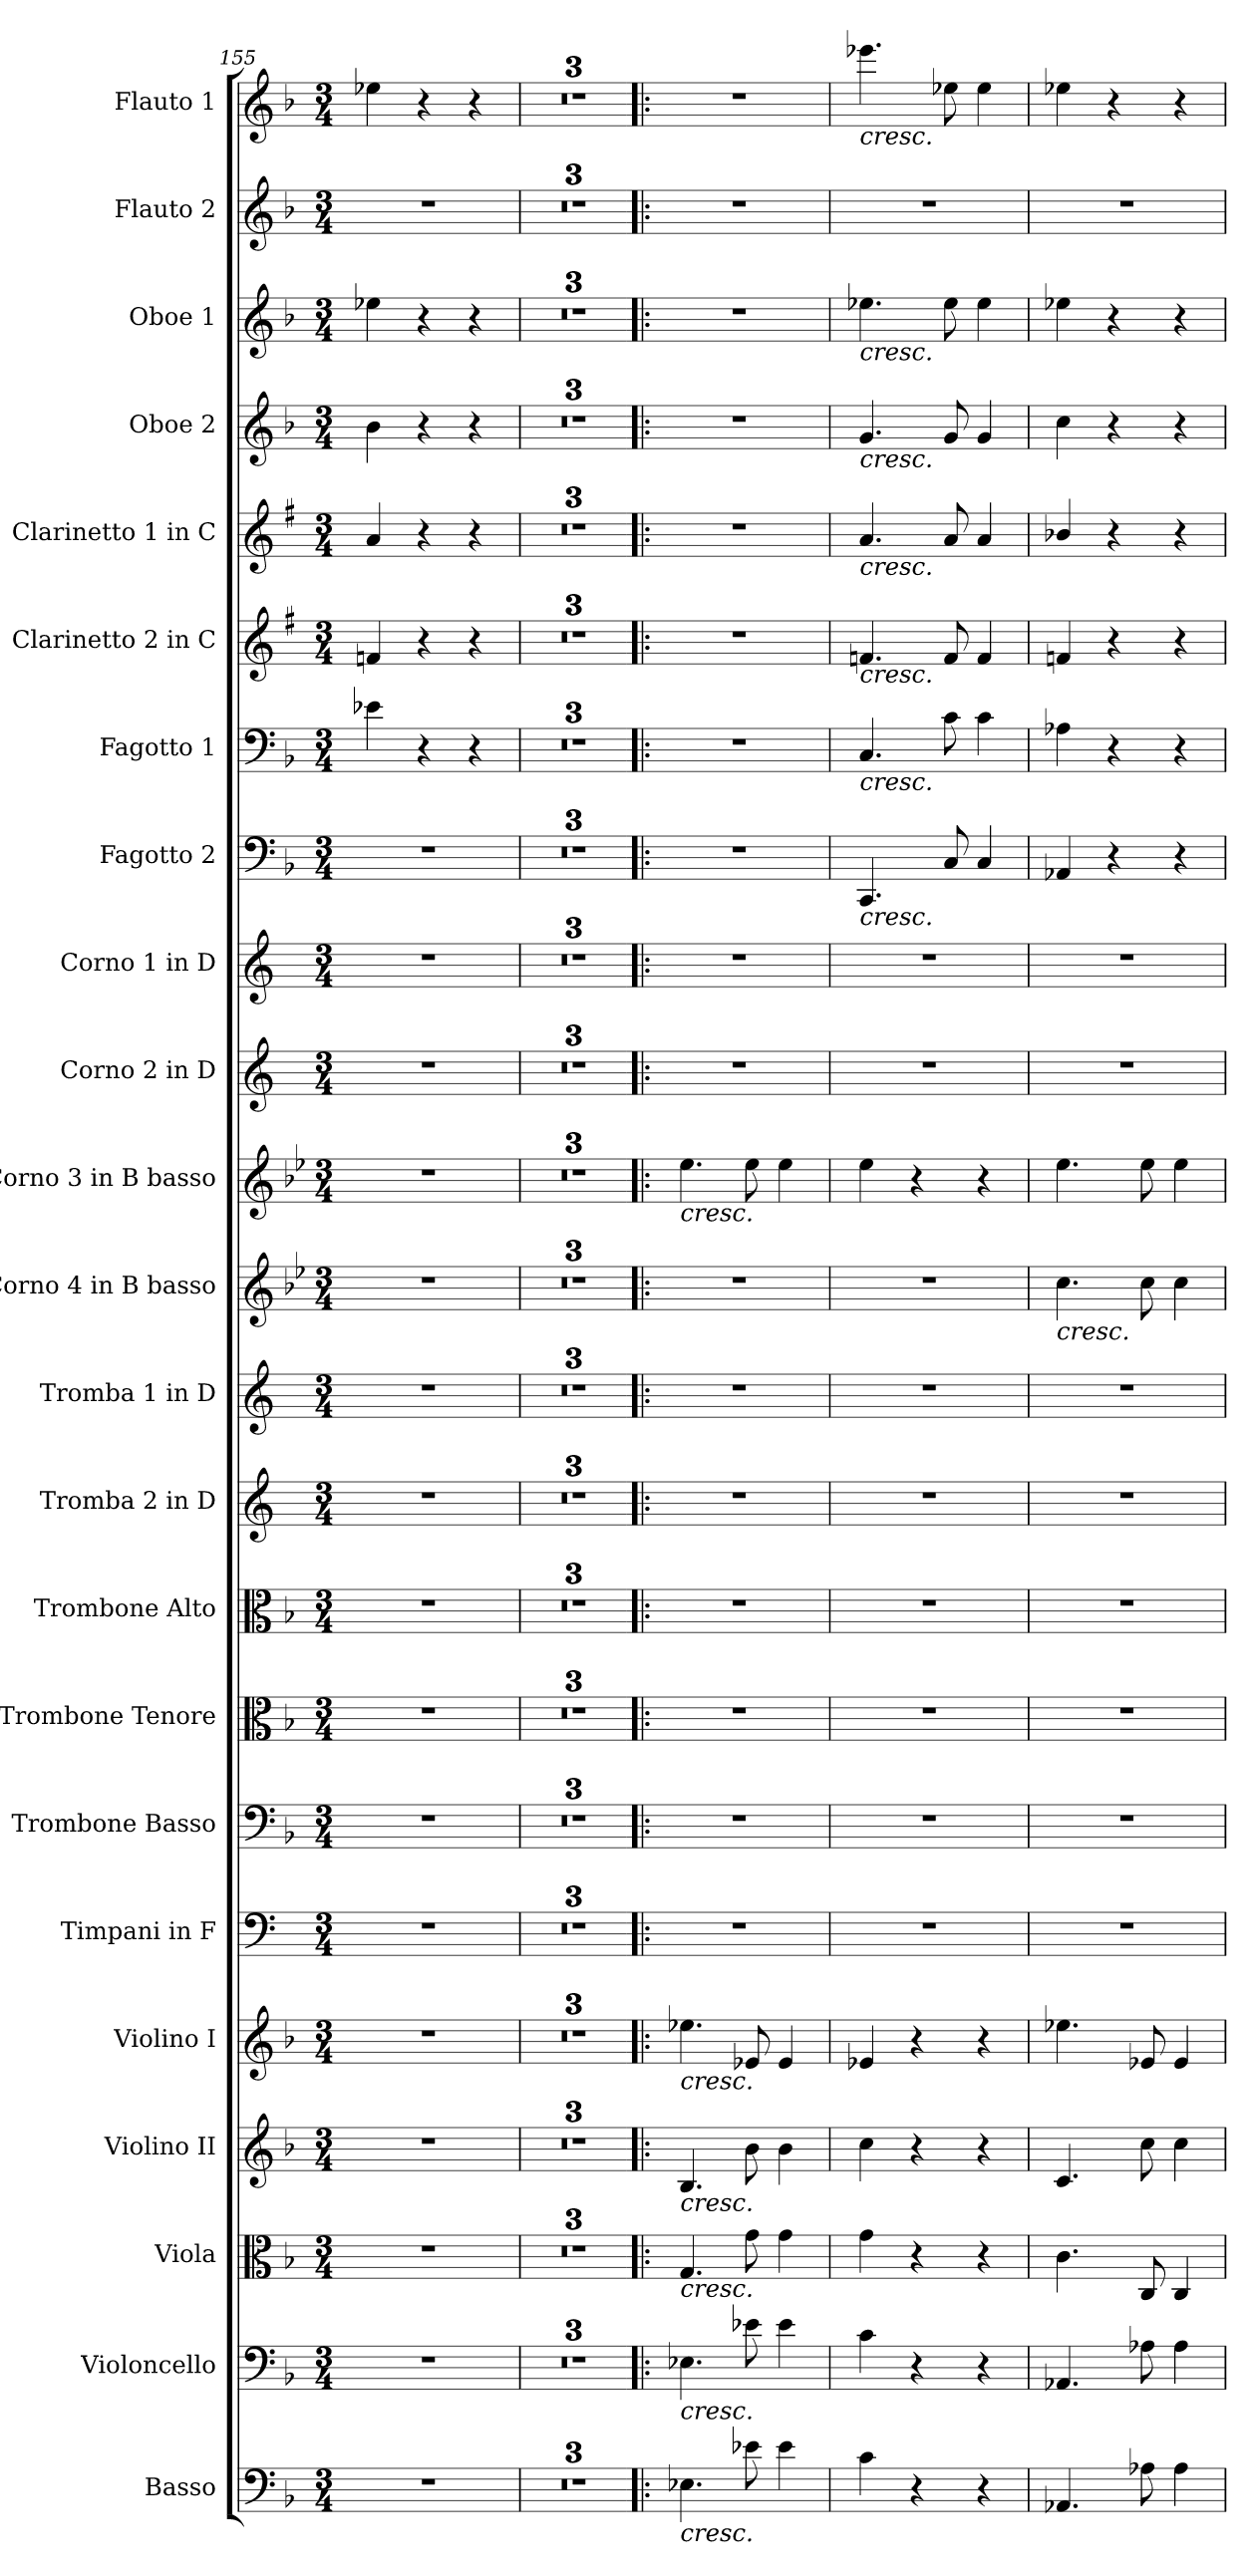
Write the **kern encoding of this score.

**kern	**kern	**kern	**kern	**kern	**kern	**kern	**kern	**kern	**kern	**kern	**kern	**kern	**kern	**kern	**kern	**kern	**kern	**kern	**kern	**kern	**kern	**kern
*part23	*part22	*part21	*part20	*part19	*part18	*part17	*part16	*part15	*part14	*part13	*part12	*part11	*part10	*part9	*part8	*part7	*part6	*part5	*part4	*part3	*part2	*part1
*staff23	*staff22	*staff21	*staff20	*staff19	*staff18	*staff17	*staff16	*staff15	*staff14	*staff13	*staff12	*staff11	*staff10	*staff9	*staff8	*staff7	*staff6	*staff5	*staff4	*staff3	*staff2	*staff1
*I"Basso	*I"Violoncello	*I"Viola	*I"Violino II	*I"Violino I	*I"Timpani in F	*I"Trombone Basso	*I"Trombone Tenore	*I"Trombone Alto	*I"Tromba 2 in D	*I"Tromba 1 in D	*I"Corno 4 in B basso	*I"Corno 3 in B basso	*I"Corno 2 in D	*I"Corno 1 in D	*I"Fagotto 2	*I"Fagotto 1	*I"Clarinetto 2 in C	*I"Clarinetto 1 in C	*I"Oboe 2	*I"Oboe 1	*I"Flauto 2	*I"Flauto 1
*	*	*	*	*	*I'Tp.	*	*	*	*I'Tr. 2	*I'Tr. 1	*I'Cor. 4 B basso	*I'Cor. 3 B basso	*I'Cor. 2 D	*I'Cor. 1 D	*I'Fag. 2	*I'Fag. 1	*I'Cl. 2	*I'Cl. 1	*I'Ob. 2	*I'Ob. 1	*I'Fl. 2	*I'Fl. 1
*clefF4	*clefF4	*clefC3	*clefG2	*clefG2	*clefF4	*clefF4	*clefC3	*clefC3	*clefG2	*clefG2	*clefG2	*clefG2	*clefG2	*clefG2	*clefF4	*clefF4	*clefG2	*clefG2	*clefG2	*clefG2	*clefG2	*clefG2
*ITrd7c12	*	*	*	*	*	*	*	*	*ITrd-1c-2	*ITrd-1c-2	*ITrd8c14	*ITrd8c14	*ITrd6c10	*ITrd6c10	*	*	*ITrd1c2	*ITrd1c2	*	*	*	*
*k[b-]	*k[b-]	*k[b-]	*k[b-]	*k[b-]	*k[]	*k[b-]	*k[b-]	*k[b-]	*k[f#c#]	*k[f#c#]	*k[b-e-]	*k[b-e-]	*k[f#c#]	*k[f#c#]	*k[b-]	*k[b-]	*k[b-]	*k[b-]	*k[b-]	*k[b-]	*k[b-]	*k[b-]
*M3/4	*M3/4	*M3/4	*M3/4	*M3/4	*M3/4	*M3/4	*M3/4	*M3/4	*M3/4	*M3/4	*M3/4	*M3/4	*M3/4	*M3/4	*M3/4	*M3/4	*M3/4	*M3/4	*M3/4	*M3/4	*M3/4	*M3/4
=155	=155	=155	=155	=155	=155	=155	=155	=155	=155	=155	=155	=155	=155	=155	=155	=155	=155	=155	=155	=155	=155	=155
2.r	2.r	2.r	2.r	2.r	2.r	2.r	2.r	2.r	2.r	2.r	2.r	2.r	2.r	2.r	2.r	4e-X\	4e-X/	4g/	4b-\	4ee-X\	2.r	4ee-X\
.	.	.	.	.	.	.	.	.	.	.	.	.	.	.	.	4r	4r	4r	4r	4r	.	4r
.	.	.	.	.	.	.	.	.	.	.	.	.	.	.	.	4r	4r	4r	4r	4r	.	4r
=156	=156	=156	=156	=156	=156	=156	=156	=156	=156	=156	=156	=156	=156	=156	=156	=156	=156	=156	=156	=156	=156	=156
2.r	2.r	2.r	2.r	2.r	2.r	2.r	2.r	2.r	2.r	2.r	2.r	2.r	2.r	2.r	2.r	2.r	2.r	2.r	2.r	2.r	2.r	2.r
=157	=157	=157	=157	=157	=157	=157	=157	=157	=157	=157	=157	=157	=157	=157	=157	=157	=157	=157	=157	=157	=157	=157
2.r	2.r	2.r	2.r	2.r	2.r	2.r	2.r	2.r	2.r	2.r	2.r	2.r	2.r	2.r	2.r	2.r	2.r	2.r	2.r	2.r	2.r	2.r
=158	=158	=158	=158	=158	=158	=158	=158	=158	=158	=158	=158	=158	=158	=158	=158	=158	=158	=158	=158	=158	=158	=158
2.r	2.r	2.r	2.r	2.r	2.r	2.r	2.r	2.r	2.r	2.r	2.r	2.r	2.r	2.r	2.r	2.r	2.r	2.r	2.r	2.r	2.r	2.r
=159!|:	=159!|:	=159!|:	=159!|:	=159!|:	=159!|:	=159!|:	=159!|:	=159!|:	=159!|:	=159!|:	=159!|:	=159!|:	=159!|:	=159!|:	=159!|:	=159!|:	=159!|:	=159!|:	=159!|:	=159!|:	=159!|:	=159!|:
!	!	!	!	!	!	!	!	!	!	!	!	!LO:TX:b:i:t=cresc.	!	!	!	!	!	!	!	!	!	!
!	!	!	!	!LO:TX:b:i:t=cresc.	!	!	!	!	!	!	!	!	!	!	!	!	!	!	!	!	!	!
!	!	!	!LO:TX:b:i:t=cresc.	!	!	!	!	!	!	!	!	!	!	!	!	!	!	!	!	!	!	!
!	!	!LO:TX:b:i:t=cresc.	!	!	!	!	!	!	!	!	!	!	!	!	!	!	!	!	!	!	!	!
!	!LO:TX:b:i:t=cresc.	!	!	!	!	!	!	!	!	!	!	!	!	!	!	!	!	!	!	!	!	!
!LO:TX:b:i:t=cresc.	!	!	!	!	!	!	!	!	!	!	!	!	!	!	!	!	!	!	!	!	!	!
4.EE-X\	4.E-X\	4.G/	4.B-/	4.ee-X\	2.r	2.r	2.r	2.r	2.r	2.r	2.r	4.e-\	2.r	2.r	2.r	2.r	2.r	2.r	2.r	2.r	2.r	2.r
8E-X\	8e-X\	8g\	8b-\	8e-X/	.	.	.	.	.	.	.	8e-\	.	.	.	.	.	.	.	.	.	.
4E-\	4e-\	4g\	4b-\	4e-/	.	.	.	.	.	.	.	4e-\	.	.	.	.	.	.	.	.	.	.
=160	=160	=160	=160	=160	=160	=160	=160	=160	=160	=160	=160	=160	=160	=160	=160	=160	=160	=160	=160	=160	=160	=160
!	!	!	!	!	!	!	!	!	!	!	!	!	!	!	!	!	!	!	!	!	!	!LO:TX:b:i:t=cresc.
!	!	!	!	!	!	!	!	!	!	!	!	!	!	!	!	!	!	!	!	!LO:TX:b:i:t=cresc.	!	!
!	!	!	!	!	!	!	!	!	!	!	!	!	!	!	!	!	!	!	!LO:TX:b:i:t=cresc.	!	!	!
!	!	!	!	!	!	!	!	!	!	!	!	!	!	!	!	!	!	!LO:TX:b:i:t=cresc.	!	!	!	!
!	!	!	!	!	!	!	!	!	!	!	!	!	!	!	!	!	!LO:TX:b:i:t=cresc.	!	!	!	!	!
!	!	!	!	!	!	!	!	!	!	!	!	!	!	!	!	!LO:TX:b:i:t=cresc.	!	!	!	!	!	!
!	!	!	!	!	!	!	!	!	!	!	!	!	!	!	!LO:TX:b:i:t=cresc.	!	!	!	!	!	!	!
4C\	4c\	4g\	4cc\	4e-X/	2.r	2.r	2.r	2.r	2.r	2.r	2.r	4e-\	2.r	2.r	4.CC/	4.C/	4.e-X/	4.g/	4.g/	4.ee-X\	2.r	4.eee-X\
4r	4r	4r	4r	4r	.	.	.	.	.	.	.	4r	.	.	.	.	.	.	.	.	.	.
.	.	.	.	.	.	.	.	.	.	.	.	.	.	.	8C/	8c\	8e-/	8g/	8g/	8ee-\	.	8ee-X\
4r	4r	4r	4r	4r	.	.	.	.	.	.	.	4r	.	.	4C/	4c\	4e-/	4g/	4g/	4ee-\	.	4ee-\
=161	=161	=161	=161	=161	=161	=161	=161	=161	=161	=161	=161	=161	=161	=161	=161	=161	=161	=161	=161	=161	=161	=161
!	!	!	!	!	!	!	!	!	!	!	!LO:TX:b:i:t=cresc.	!	!	!	!	!	!	!	!	!	!	!
4.AAA-X/	4.AA-X/	4.c\	4.c/	4.ee-X\	2.r	2.r	2.r	2.r	2.r	2.r	4.c\	4.e-\	2.r	2.r	4AA-X/	4A-X\	4e-X/	4a-X/	4cc\	4ee-X\	2.r	4ee-X\
.	.	.	.	.	.	.	.	.	.	.	.	.	.	.	4r	4r	4r	4r	4r	4r	.	4r
8AA-X\	8A-X\	8C/	8cc\	8e-X/	.	.	.	.	.	.	8c\	8e-\	.	.	.	.	.	.	.	.	.	.
4AA-\	4A-\	4C/	4cc\	4e-/	.	.	.	.	.	.	4c\	4e-\	.	.	4r	4r	4r	4r	4r	4r	.	4r
=	=	=	=	=	=	=	=	=	=	=	=	=	=	=	=	=	=	=	=	=	=	=
*-	*-	*-	*-	*-	*-	*-	*-	*-	*-	*-	*-	*-	*-	*-	*-	*-	*-	*-	*-	*-	*-	*-
